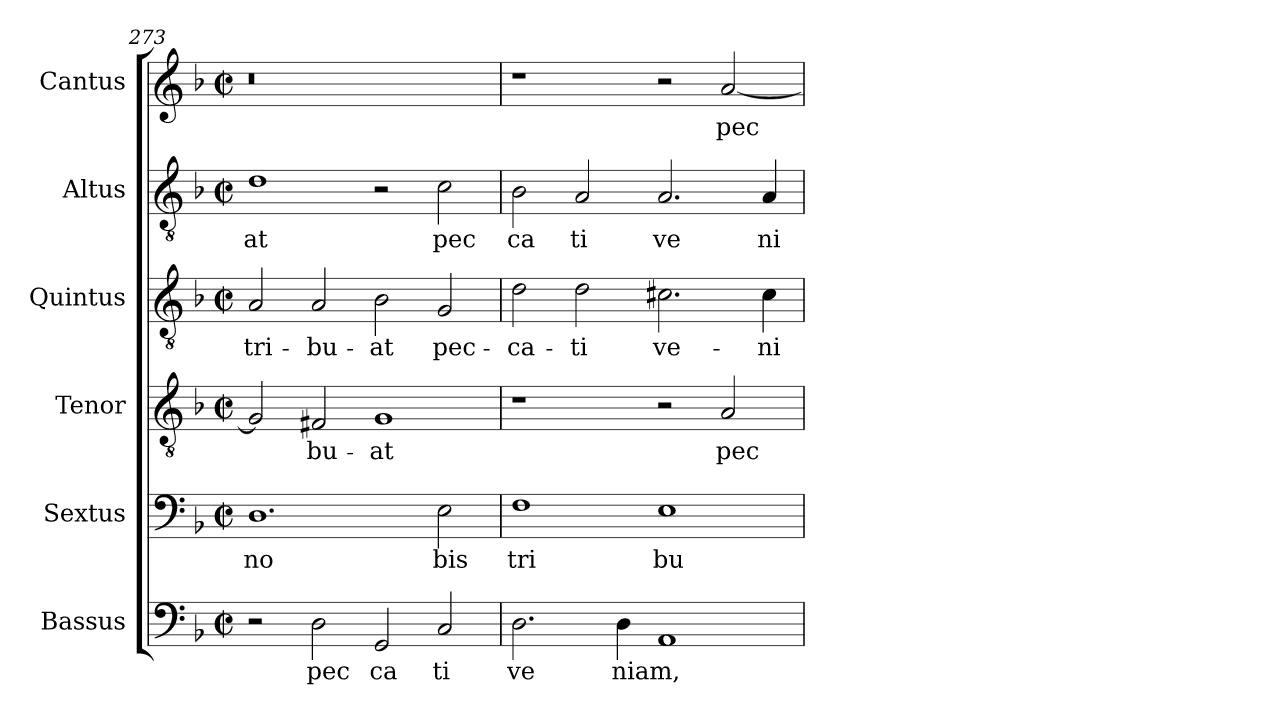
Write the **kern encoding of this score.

**kern	**text	**kern	**text	**kern	**text	**kern	**text	**kern	**text	**kern	**text
*part6	*part6	*part5	*part5	*part4	*part4	*part3	*part3	*part2	*part2	*part1	*part1
*staff6	*staff6	*staff5	*staff5	*staff4	*staff4	*staff3	*staff3	*staff2	*staff2	*staff1	*staff1
*I"Bassus	*	*I"Sextus	*	*I"Tenor	*	*I"Quintus	*	*I"Altus	*	*I"Cantus	*
*clefF4	*	*clefF4	*	*clefGv2	*	*clefGv2	*	*clefGv2	*	*clefG2	*
*k[b-]	*	*k[b-]	*	*k[b-]	*	*k[b-]	*	*k[b-]	*	*k[b-]	*
*F:	*	*F:	*	*F:	*	*F:	*	*F:	*	*F:	*
*M2/2	*	*M2/2	*	*M2/2	*	*M2/2	*	*M2/2	*	*M2/2	*
*met(c|)	*	*met(c|)	*	*met(c|)	*	*met(c|)	*	*met(c|)	*	*met(c|)	*
=273	=273	=273	=273	=273	=273	=273	=273	=273	=273	=273	=273
!	!	!	!LO:LY:b:cj	!	!	!	!LO:LY:b:cj	!	!LO:LY:b:cj	!	!
2r	.	1.D	no	2G/]	.	2A/	tri-	1d	at	0r	.
!	!LO:LY:b:cj	!	!	!	!LO:LY:b:cj	!	!LO:LY:b:cj	!	!	!	!
2D\	pec	.	.	2F#/	-bu-	2A/	-bu-	.	.	.	.
!	!LO:LY:b:cj	!	!	!	!LO:LY:b:cj	!	!LO:LY:b:cj	!	!	!	!
2GG/	ca	.	.	1G	-at	2B-\	-at	2r	.	.	.
!	!LO:LY:b:cj	!	!LO:LY:b:cj	!	!	!	!LO:LY:b:cj	!	!LO:LY:b:cj	!	!
2C/	ti	2E\	bis	.	.	2G/	pec-	2c\	pec	.	.
=274	=274	=274	=274	=274	=274	=274	=274	=274	=274	=274	=274
!	!LO:LY:b:cj	!	!LO:LY:b:cj	!	!	!	!LO:LY:b:cj	!	!LO:LY:b:cj	!	!
2.D\	ve	1F	tri	1r	.	2d\	-ca-	2B-\	ca	1r	.
!	!	!	!	!	!	!	!LO:LY:b:cj	!	!LO:LY:b:cj	!	!
.	.	.	.	.	.	2d\	-ti	2A/	ti	.	.
!	!LO:LY:b	!	!	!	!	!	!	!	!	!	!
4D\	niam,	.	.	.	.	.	.	.	.	.	.
!	!	!	!LO:LY:b:cj	!	!	!	!LO:LY:b:cj	!	!LO:LY:b:cj	!	!
1AA	.	1E	bu	2r	.	2.c#X\	ve-	2.A/	ve	2r	.
!	!	!	!	!	!LO:LY:b:cj	!	!	!	!	!	!LO:LY:b
.	.	.	.	2A/	pec-	.	.	.	.	[>2a/	pec
!	!	!	!	!	!	!	!LO:LY:b:cj	!	!LO:LY:b:cj	!	!
.	.	.	.	.	.	4c#\	-ni-	4A/	ni	.	.
=	=	=	=	=	=	=	=	=	=	=	=
*-	*-	*-	*-	*-	*-	*-	*-	*-	*-	*-	*-
